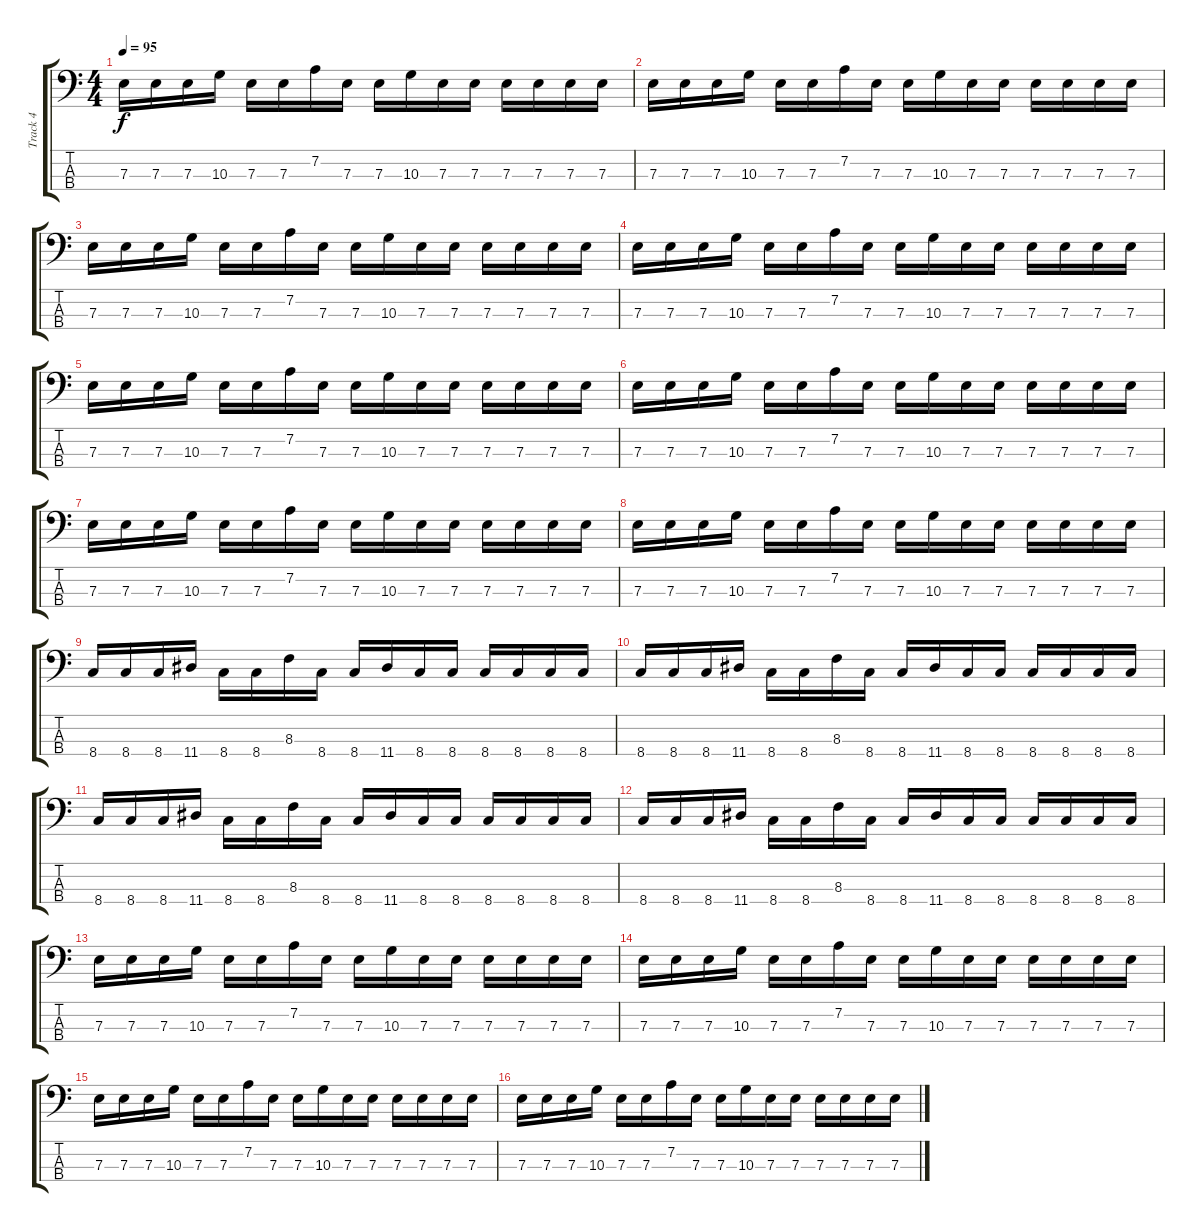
\track ("Track 4" "Track 4") {instrument electricbassfinger}
\staff {score tabs}
\tuning (G2 D2 A1 E1) {hide}
\ts (4 4)
\tempo 95
\clef f4
\ks c
7.3.16{dy f} 7.3.16 7.3.16 10.3.16 7.3.16 7.3.16 7.2.16 7.3.16 7.3.16 10.3.16 7.3.16 7.3.16 7.3.16 7.3.16 7.3.16 7.3.16 |
7.3.16 7.3.16 7.3.16 10.3.16 7.3.16 7.3.16 7.2.16 7.3.16 7.3.16 10.3.16 7.3.16 7.3.16 7.3.16 7.3.16 7.3.16 7.3.16 |
7.3.16 7.3.16 7.3.16 10.3.16 7.3.16 7.3.16 7.2.16 7.3.16 7.3.16 10.3.16 7.3.16 7.3.16 7.3.16 7.3.16 7.3.16 7.3.16 |
7.3.16 7.3.16 7.3.16 10.3.16 7.3.16 7.3.16 7.2.16 7.3.16 7.3.16 10.3.16 7.3.16 7.3.16 7.3.16 7.3.16 7.3.16 7.3.16 |
7.3.16 7.3.16 7.3.16 10.3.16 7.3.16 7.3.16 7.2.16 7.3.16 7.3.16 10.3.16 7.3.16 7.3.16 7.3.16 7.3.16 7.3.16 7.3.16 |
7.3.16 7.3.16 7.3.16 10.3.16 7.3.16 7.3.16 7.2.16 7.3.16 7.3.16 10.3.16 7.3.16 7.3.16 7.3.16 7.3.16 7.3.16 7.3.16 |
7.3.16 7.3.16 7.3.16 10.3.16 7.3.16 7.3.16 7.2.16 7.3.16 7.3.16 10.3.16 7.3.16 7.3.16 7.3.16 7.3.16 7.3.16 7.3.16 |
7.3.16 7.3.16 7.3.16 10.3.16 7.3.16 7.3.16 7.2.16 7.3.16 7.3.16 10.3.16 7.3.16 7.3.16 7.3.16 7.3.16 7.3.16 7.3.16 |
8.4.16 8.4.16 8.4.16 11.4.16 8.4.16 8.4.16 8.3.16 8.4.16 8.4.16 11.4.16 8.4.16 8.4.16 8.4.16 8.4.16 8.4.16 8.4.16 |
8.4.16 8.4.16 8.4.16 11.4.16 8.4.16 8.4.16 8.3.16 8.4.16 8.4.16 11.4.16 8.4.16 8.4.16 8.4.16 8.4.16 8.4.16 8.4.16 |
8.4.16 8.4.16 8.4.16 11.4.16 8.4.16 8.4.16 8.3.16 8.4.16 8.4.16 11.4.16 8.4.16 8.4.16 8.4.16 8.4.16 8.4.16 8.4.16 |
8.4.16 8.4.16 8.4.16 11.4.16 8.4.16 8.4.16 8.3.16 8.4.16 8.4.16 11.4.16 8.4.16 8.4.16 8.4.16 8.4.16 8.4.16 8.4.16 |
7.3.16 7.3.16 7.3.16 10.3.16 7.3.16 7.3.16 7.2.16 7.3.16 7.3.16 10.3.16 7.3.16 7.3.16 7.3.16 7.3.16 7.3.16 7.3.16 |
7.3.16 7.3.16 7.3.16 10.3.16 7.3.16 7.3.16 7.2.16 7.3.16 7.3.16 10.3.16 7.3.16 7.3.16 7.3.16 7.3.16 7.3.16 7.3.16 |
7.3.16 7.3.16 7.3.16 10.3.16 7.3.16 7.3.16 7.2.16 7.3.16 7.3.16 10.3.16 7.3.16 7.3.16 7.3.16 7.3.16 7.3.16 7.3.16 |
7.3.16 7.3.16 7.3.16 10.3.16 7.3.16 7.3.16 7.2.16 7.3.16 7.3.16 10.3.16 7.3.16 7.3.16 7.3.16 7.3.16 7.3.16 7.3.16
